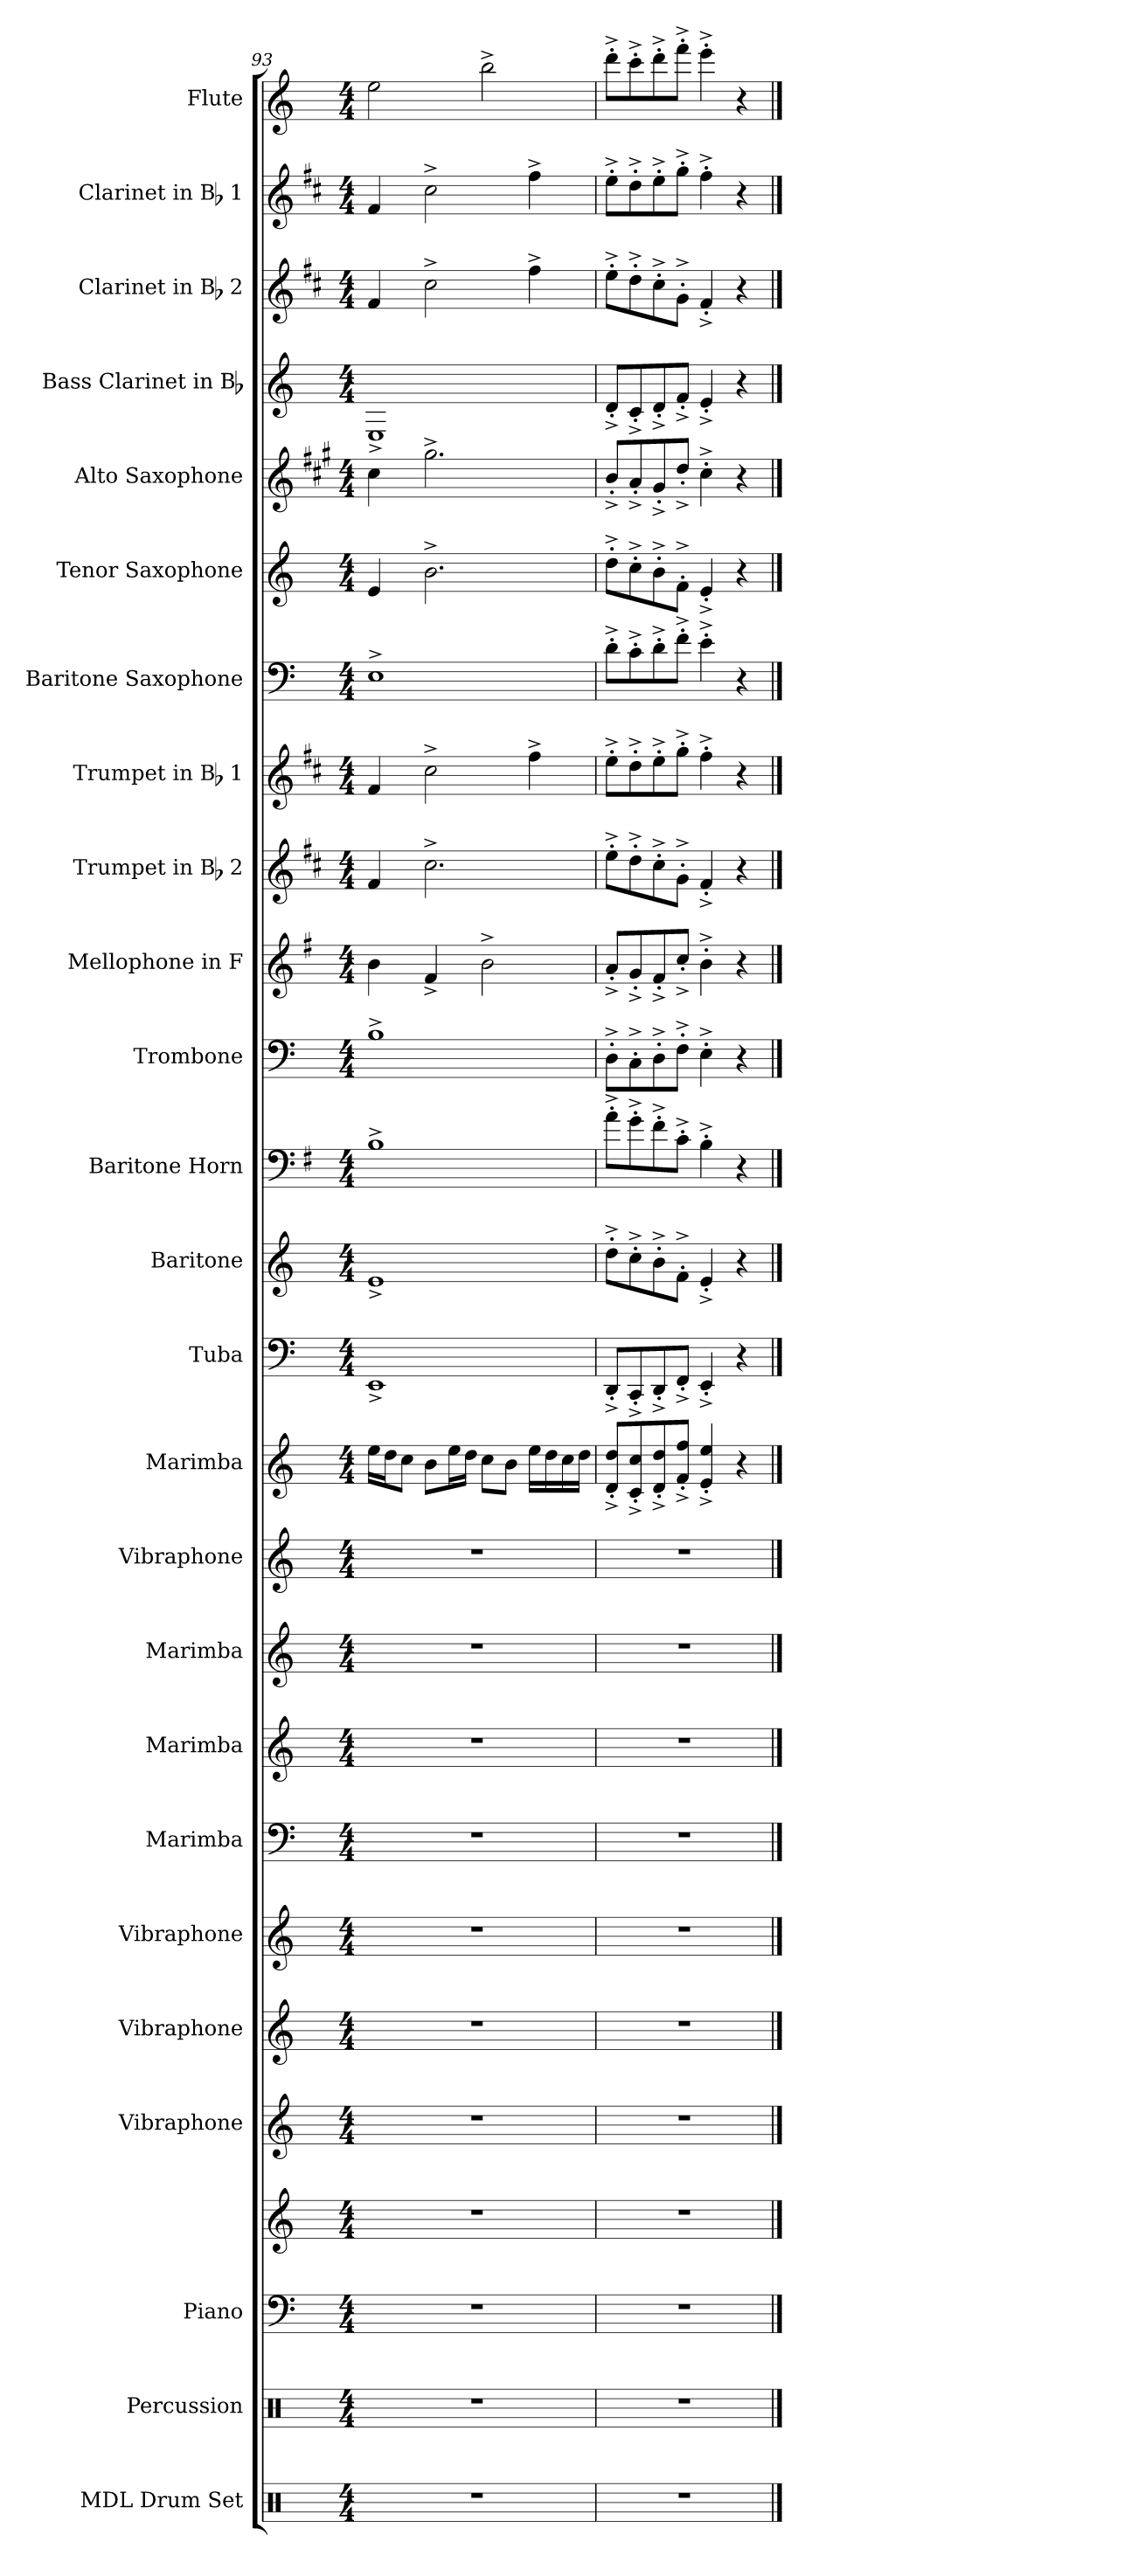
**kern	**kern	**kern	**kern	**kern	**kern	**kern	**kern	**kern	**kern	**kern	**kern	**kern	**kern	**kern	**kern	**kern	**kern	**kern	**kern	**kern	**kern	**kern	**kern	**kern	**kern
*part25	*part24	*part23	*part23	*part22	*part21	*part20	*part19	*part18	*part17	*part16	*part15	*part14	*part13	*part12	*part11	*part10	*part9	*part8	*part7	*part6	*part5	*part4	*part3	*part2	*part1
*staff26	*staff25	*staff24	*staff23	*staff22	*staff21	*staff20	*staff19	*staff18	*staff17	*staff16	*staff15	*staff14	*staff13	*staff12	*staff11	*staff10	*staff9	*staff8	*staff7	*staff6	*staff5	*staff4	*staff3	*staff2	*staff1
*I"MDL Drum Set	*I"Percussion	*I"Piano	*	*I"Vibraphone	*I"Vibraphone	*I"Vibraphone	*I"Marimba	*I"Marimba	*I"Marimba	*I"Vibraphone	*I"Marimba	*I"Tuba	*I"Baritone	*I"Baritone Horn	*I"Trombone	*I"Mellophone in F	*I"Trumpet in Bb 2	*I"Trumpet in Bb 1	*I"Baritone Saxophone	*I"Tenor Saxophone	*I"Alto Saxophone	*I"Bass Clarinet in Bb	*I"Clarinet in Bb 2	*I"Clarinet in Bb 1	*I"Flute
*I'D. S.	*I'Perc.	*I'Pno.	*	*I'Vib.	*I'Vib.	*I'Vib.	*I'Mrm.	*I'Mrm.	*I'Mrm.	*I'Vib.	*I'Mar.	*I'Tba.	*I'Bar.	*I'Bar. Hn.	*I'Tbn.	*I'Mln.	*I'Tpt. 2	*I'Tpt. 1	*I'Bari. Sax.	*I'Ten. Sax.	*I'Alto Sax.	*I'B. Cl.	*I'Cl. 2	*I'Cl. 1	*I'Fl.
*clefX	*clefX	*clefF4	*clefG2	*clefG2	*clefG2	*clefG2	*clefF4	*clefG2	*clefG2	*clefG2	*clefG2	*clefF4	*clefG2	*clefF4	*clefF4	*clefG2	*clefG2	*clefG2	*clefF4	*clefG2	*clefG2	*clefG2	*clefG2	*clefG2	*clefG2
*	*	*	*	*	*	*	*	*	*	*	*	*	*ITrd8c14	*ITrd4c7	*	*ITrd4c7	*ITrd1c2	*ITrd1c2	*ITrd12c21	*ITrd8c14	*ITrd5c9	*ITrd8c14	*ITrd1c2	*ITrd1c2	*
*k[]	*k[]	*k[]	*k[]	*k[]	*k[]	*k[]	*k[]	*k[]	*k[]	*k[]	*k[]	*k[]	*k[]	*k[]	*k[]	*k[]	*k[]	*k[]	*k[]	*k[]	*k[]	*k[]	*k[]	*k[]	*k[]
*M4/4	*M4/4	*M4/4	*M4/4	*M4/4	*M4/4	*M4/4	*M4/4	*M4/4	*M4/4	*M4/4	*M4/4	*M4/4	*M4/4	*M4/4	*M4/4	*M4/4	*M4/4	*M4/4	*M4/4	*M4/4	*M4/4	*M4/4	*M4/4	*M4/4	*M4/4
=93	=93	=93	=93	=93	=93	=93	=93	=93	=93	=93	=93	=93	=93	=93	=93	=93	=93	=93	=93	=93	=93	=93	=93	=93	=93
1r	1r	1r	1r	1r	1r	1r	1r	1r	1r	1r	16ee\LL	1EE^	1E^	1E^	1B^	4e\	4e/	4e/	1EE^	4E/	4e\	1EE^	4e/	4e/	2ee\
.	.	.	.	.	.	.	.	.	.	.	16dd\J	.	.	.	.	.	.	.	.	.	.	.	.	.	.
.	.	.	.	.	.	.	.	.	.	.	8cc\J	.	.	.	.	.	.	.	.	.	.	.	.	.	.
.	.	.	.	.	.	.	.	.	.	.	8b\L	.	.	.	.	4B^/	2.b^\	2b^\	.	2.B^\	2.b^\	.	2b^\	2b^\	.
.	.	.	.	.	.	.	.	.	.	.	16ee\L	.	.	.	.	.	.	.	.	.	.	.	.	.	.
.	.	.	.	.	.	.	.	.	.	.	16dd\JJ	.	.	.	.	.	.	.	.	.	.	.	.	.	.
.	.	.	.	.	.	.	.	.	.	.	8cc\L	.	.	.	.	2e^\	.	.	.	.	.	.	.	.	2bb^\
.	.	.	.	.	.	.	.	.	.	.	8b\J	.	.	.	.	.	.	.	.	.	.	.	.	.	.
.	.	.	.	.	.	.	.	.	.	.	16ee\LL	.	.	.	.	.	.	4ee^\	.	.	.	.	4ee^\	4ee^\	.
.	.	.	.	.	.	.	.	.	.	.	16dd\	.	.	.	.	.	.	.	.	.	.	.	.	.	.
.	.	.	.	.	.	.	.	.	.	.	16cc\	.	.	.	.	.	.	.	.	.	.	.	.	.	.
.	.	.	.	.	.	.	.	.	.	.	16dd\JJ	.	.	.	.	.	.	.	.	.	.	.	.	.	.
=94	=94	=94	=94	=94	=94	=94	=94	=94	=94	=94	=94	=94	=94	=94	=94	=94	=94	=94	=94	=94	=94	=94	=94	=94	=94
1r	1r	1r	1r	1r	1r	1r	1r	1r	1r	1r	8d/'^ 8dd/'^L	8DD'^/L	8d'^\L	8d'^\L	8D'^\L	8d'^/L	8dd'^\L	8dd'^\L	8D'^\L	8d'^\L	8d'^/L	8D'^/L	8dd'^\L	8dd'^\L	8ddd'^\L
.	.	.	.	.	.	.	.	.	.	.	8c/'^ 8cc/'^	8CC'^/	8c'^\	8c'^\	8C'^\	8c'^/	8cc'^\	8cc'^\	8C'^\	8c'^\	8c'^/	8C'^/	8cc'^\	8cc'^\	8ccc'^\
.	.	.	.	.	.	.	.	.	.	.	8d/'^ 8dd/'^	8DD'^/	8B'^\	8B'^\	8D'^\	8B'^/	8b'^\	8dd'^\	8D'^\	8B'^\	8B'^/	8D'^/	8b'^\	8dd'^\	8ddd'^\
.	.	.	.	.	.	.	.	.	.	.	8f/'^ 8ff/'^J	8FF'^/J	8F'^\J	8F'^\J	8F'^\J	8f'^/J	8f'^\J	8ff'^\J	8F'^\J	8F'^\J	8f'^/J	8F'^/J	8f'^\J	8ff'^\J	8fff'^\J
.	.	.	.	.	.	.	.	.	.	.	4e/'^ 4ee/'^	4EE'^/	4E'^/	4E'^\	4E'^\	4e'^\	4e'^/	4ee'^\	4E'^\	4E'^/	4e'^\	4E'^/	4e'^/	4ee'^\	4eee'^\
.	.	.	.	.	.	.	.	.	.	.	4r	4r	4r	4r	4r	4r	4r	4r	4r	4r	4r	4r	4r	4r	4r
==	==	==	==	==	==	==	==	==	==	==	==	==	==	==	==	==	==	==	==	==	==	==	==	==	==
*-	*-	*-	*-	*-	*-	*-	*-	*-	*-	*-	*-	*-	*-	*-	*-	*-	*-	*-	*-	*-	*-	*-	*-	*-	*-
